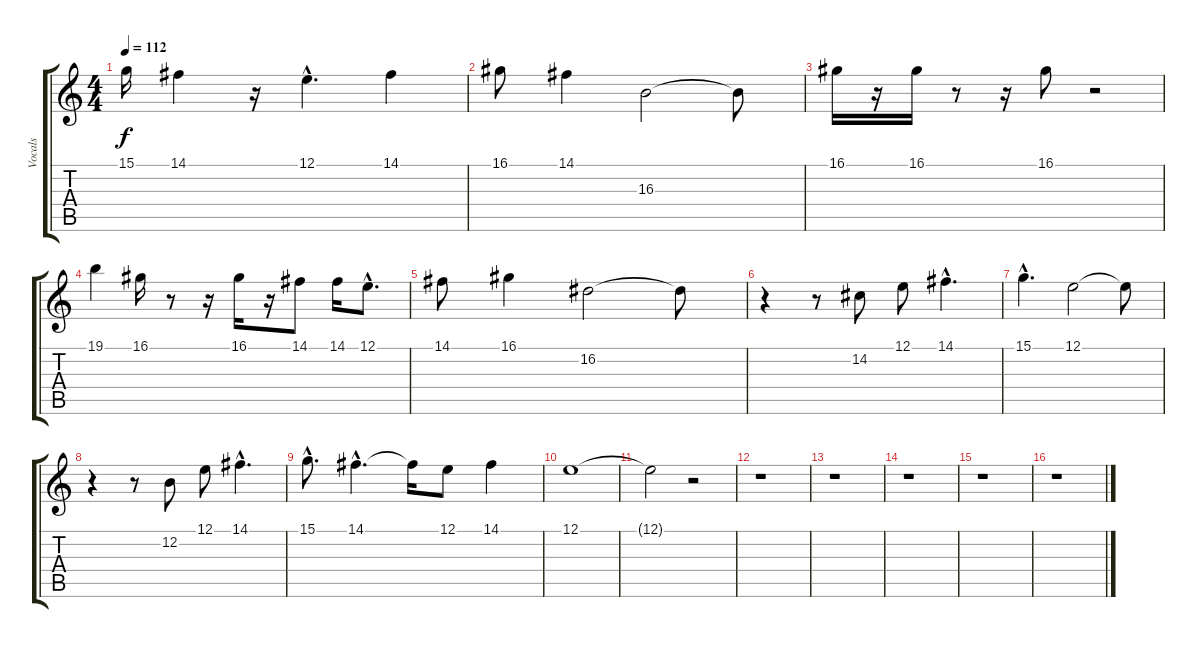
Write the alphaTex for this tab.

\track ("Vocals" "Vocals") {instrument panflute}
\staff {score tabs}
\tuning (E4 B3 G3 D3 A2 E2) {hide}
\ts (4 4)
\tempo 112
\clef g2
\ks c
15.1.16{dy f} 14.1.4 r.16 12.1{hac}.4{d} 14.1.4 |
16.1.8 14.1.4 16.3.2 16.3{t}.8 |
16.1.16 r.16 16.1.16 r.8 r.16 16.1.8 r.2 |
19.1.4 16.1.16 r.8 r.16 16.1.16 r.16 14.1.8 14.1.16 12.1{hac}.8{d} |
14.1.8 16.1.4 16.2.2 16.2{t}.8 |
r.4 r.8 14.2.8 12.1.8 14.1{hac}.4{d} |
15.1{hac}.4{d} 12.1.2 12.1{t}.8 |
r.4 r.8 12.2.8 12.1.8 14.1{hac}.4{d} |
15.1{hac}.8{d} 14.1{hac}.4{d} 14.1{t}.16 12.1.8 14.1.4 |
12.1.1 |
12.1{t}.2 r.2 |
r.1 |
r.1 |
r.1 |
r.1 |
r.1
